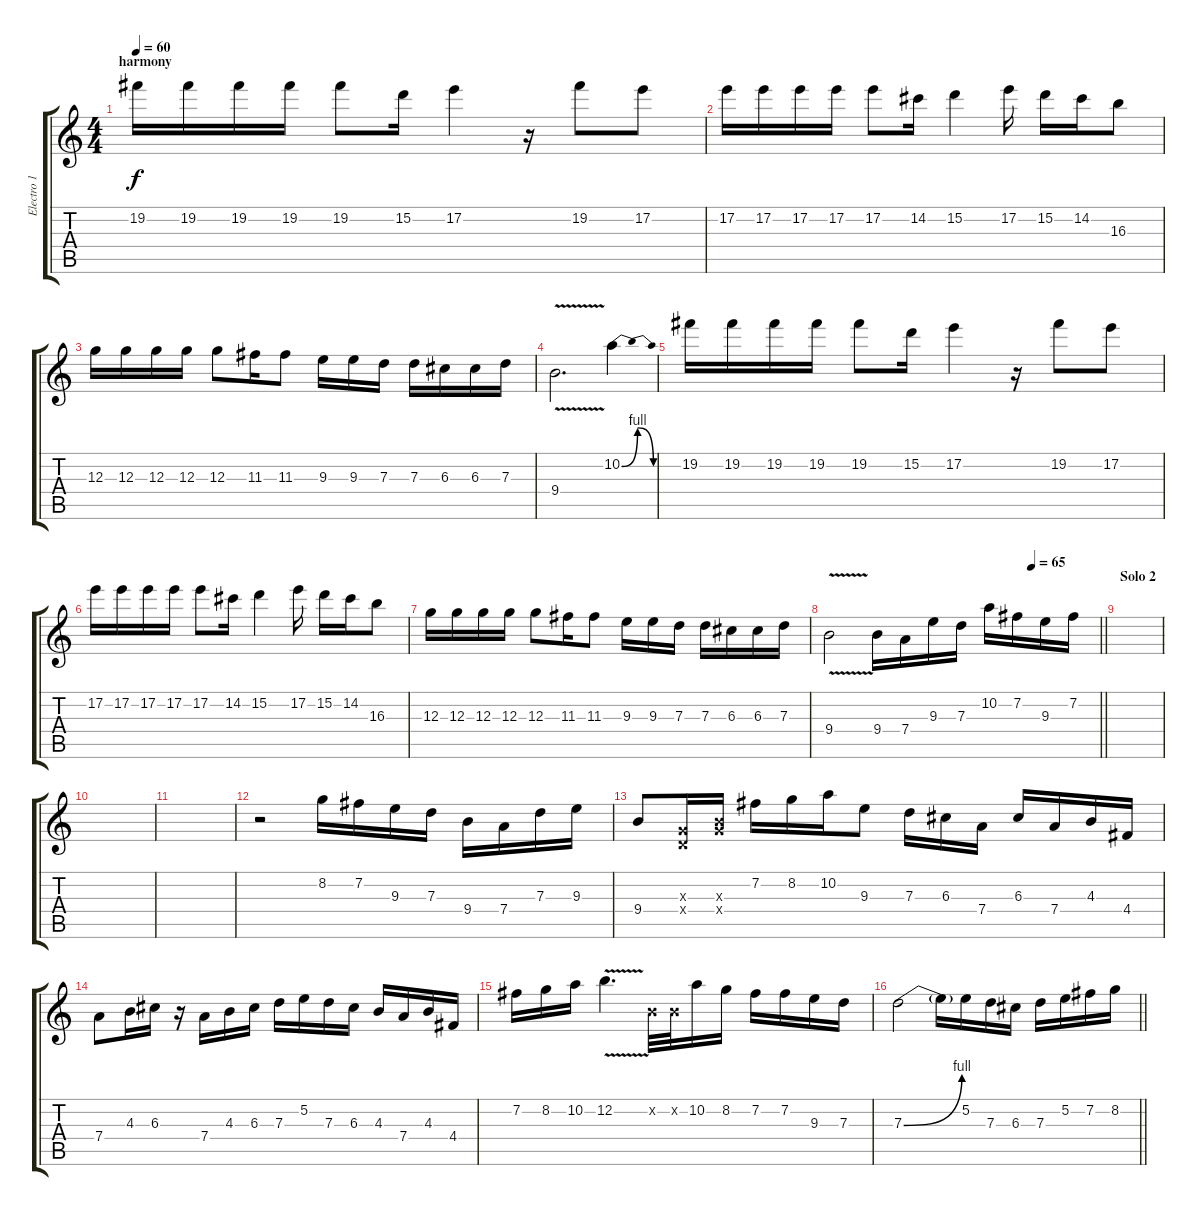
\track ("Electro 1" "Electro 1") {instrument overdrivenguitar}
\staff {score tabs}
\tuning (E4 B3 G3 D3 A2 E2) {hide}
\ts (4 4)
\section ("" "harmony")
\tempo 60
\clef g2
\ks c
19.2.16{dy f} 19.2.16 19.2.16 19.2.16 19.2.8 15.2.16 17.2.4 r.16 19.2.8 17.2.8 |
17.2.16 17.2.16 17.2.16 17.2.16 17.2.8 14.2.16 15.2.4 17.2.16 15.2.16 14.2.16 16.3.8 |
12.3.16 12.3.16 12.3.16 12.3.16 12.3.8 11.3.16 11.3.8 9.3.16 9.3.16 7.3.16 7.3.16 6.3.16 6.3.16 7.3.16 |
9.4{v}.2{d} 10.2{be (bendrelease 0 0 20 4 40 4 60 0)}.4 |
19.2.16 19.2.16 19.2.16 19.2.16 19.2.8 15.2.16 17.2.4 r.16 19.2.8 17.2.8 |
17.2.16 17.2.16 17.2.16 17.2.16 17.2.8 14.2.16 15.2.4 17.2.16 15.2.16 14.2.16 16.3.8 |
12.3.16 12.3.16 12.3.16 12.3.16 12.3.8 11.3.16 11.3.8 9.3.16 9.3.16 7.3.16 7.3.16 6.3.16 6.3.16 7.3.16 |
\tempo (65 0.75)
\barLineRight lightlight
9.4{v}.2 9.4.16 7.4.16 9.3.16 7.3.16 10.2.16 7.2.16 9.3.16 7.2.16 |
\section ("" "Solo 2")
|
|
|
r.2 8.2.16 7.2.16 9.3.16 7.3.16 9.4.16 7.4.16 7.3.16 9.3.16 |
9.4.8 (0.3{x} 0.4{x}).16 (0.3{x} 9.4{x}).16 7.2.16 8.2.16 10.2.16 9.3.8 7.3.16 6.3.16 7.4.16 6.3.16 7.4.16 4.3.16 4.4.16 |
7.4.8 4.3.16 6.3.16 r.16 7.4.16 4.3.16 6.3.16 7.3.16 5.2.16 7.3.16 6.3.16 4.3.16 7.4.16 4.3.16 4.4.16 |
7.2.16 8.2.16 10.2.16 12.2{v}.4{d} 0.2{x}.32 0.2{x}.32 10.2.16 8.2.16 7.2.16 7.2.16 9.3.16 7.3.16 |
\barLineRight lightlight
7.3{be (bend 0 0 60 4)}.2 7.3{t}.16 5.2.16 7.3.16 6.3.16 7.3.16 5.2.16 7.2.16 8.2.16
